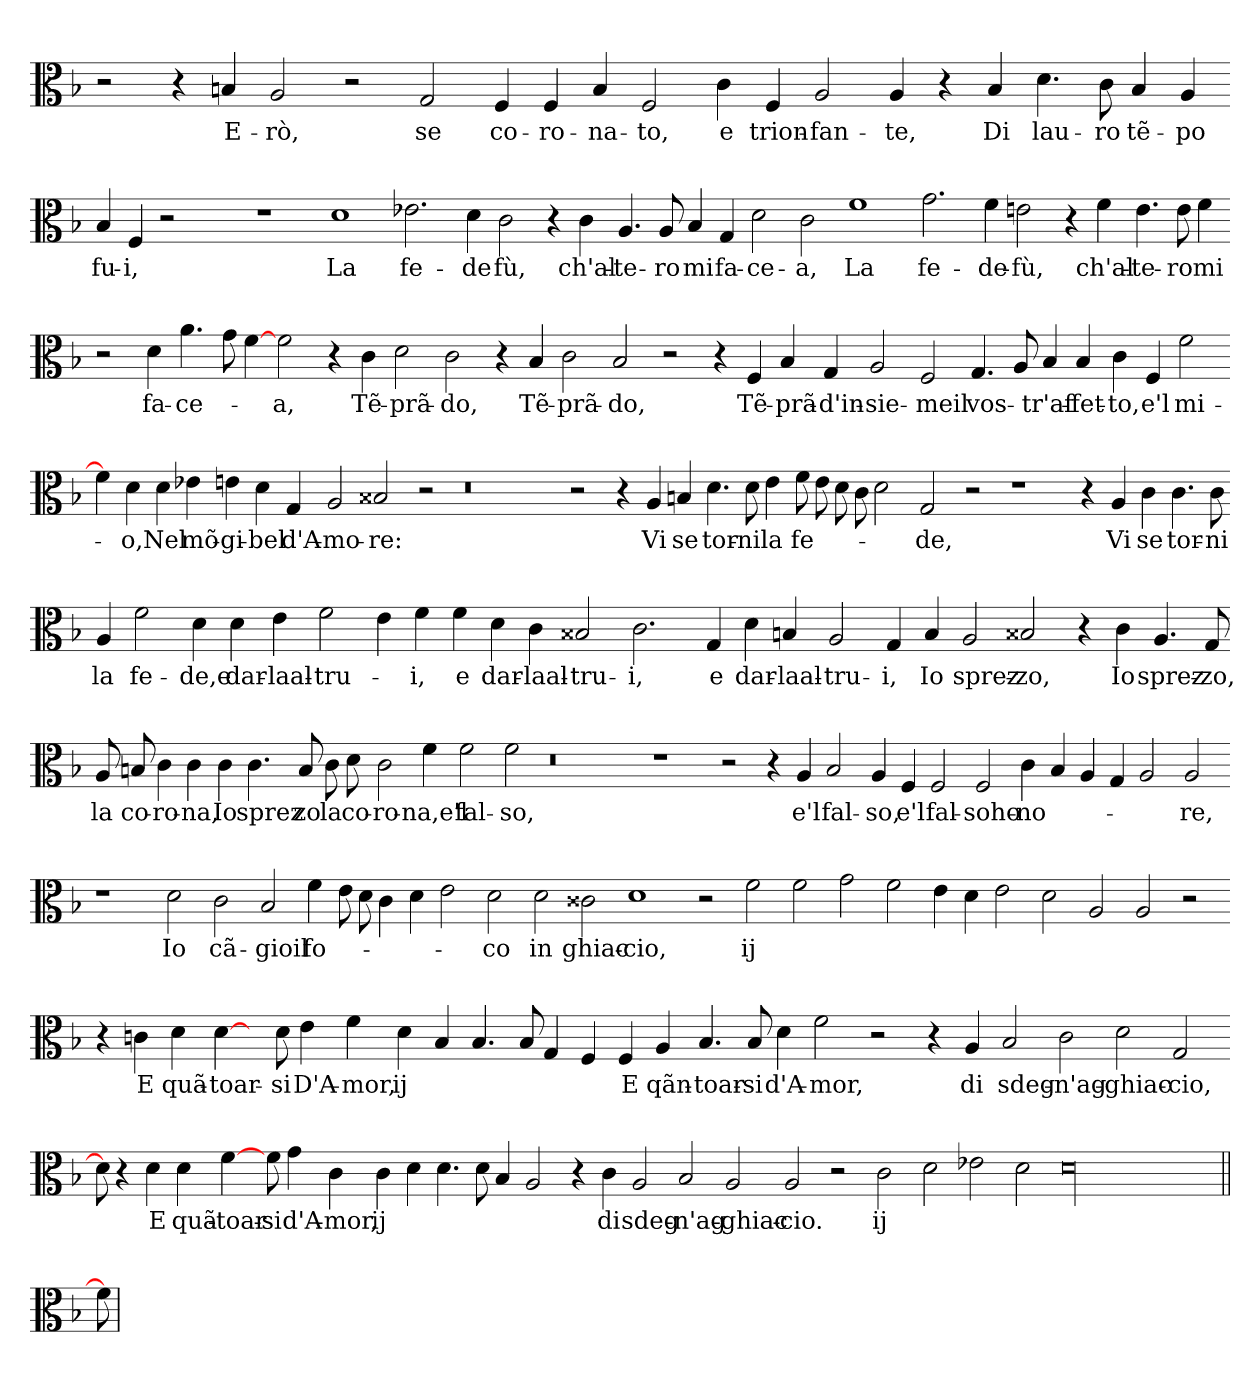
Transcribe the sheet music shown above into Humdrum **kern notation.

**kern	**text
*part1	*part1
*staff1	*staff1
*clefC3	*
*k[b-]	*
=	=
2r	.
4r	.
4B	E-
2A	rò,
2r	.
2G	se
4F	co-
4F	ro-
4B	na-
2F	to,
4c	e
4F	trion-
2A	fan-
4A	te,
4r	.
4B	Di
4.d	lau-
8c	ro
4B	tẽ-
4A	po
=-	=-
4B	fu-
4F	i,
2r	.
2ryy	.
1r	.
1d	La
2.e-X	fe-
4d	de
2c	fù,
4r	.
4c	ch'al-
4.A	te-
8A	ro
4B	mi
4G	fa-
2d	ce-
2c	a,
1f	La
2.g	fe-
4f	de-
2e	fù,
4r	.
4f	ch'al-
4.e	te-
8e	ro
4f	mi
=-	=-
2r	.
4d	fa-
4.a	ce-
8g	.
[4f	.
2f	a,
4r	.
4c	Tẽ-
2d	prã-
2c	do,
4r	.
4B	Tẽ-
2c	prã-
2B	do,
2r	.
4r	.
4F	Tẽ-
4B	prã-
4G	d'in-
2A	sie-
2F	meil
4.G	vos-
8A	.
4B	tr'af-
4B	fet-
4c	to,
4F	e'l
2f	mi-
=-	=-
4f]	.
4d	o,
4d	Nel
4e-X	mõ-
4e	gi-
4d	bel
4G	d'A-
2A	mo-
2B##X	re:
2r	.
0r	.
2r	.
4r	.
4A	Vi
4B	se
4.d	tor-
8d	ni
4e	la
8f	fe-
8e	.
8d	.
8c\	.
2d	.
2G	de,
2r	.
1r	.
4r	.
4A	Vi
4c	se
4.c	tor-
8c	ni
=-	=-
4A	la
2f	fe-
4d	de,e
4d	dar-
4e	laal-
2f	tru-
4e	.
4f	i,
4f	e
4d	dar-
4c	laal-
2B##X	tru-
2.c	i,
4G	e
4d	dar-
4B	laal-
2A	tru-
4G	i,
4B	Io
2A	sprez-
2B##X	zo,
4r	.
4c	Io
4.A	sprez-
8G	zo,
=-	=-
8A	la
8B	co-
4c	ro-
4c	na,
4c	Io
4.c	sprez-
8B	zo
8c	la
8d	co-
2c	ro-
4f	na,e'l
2f	fal-
2f	so,
0r	.
1r	.
2r	.
4r	.
4A	e'l
2B	fal-
4A	so,
4F	e'l
2F	fal-
2F	soho-
4c	no-
4B	.
4A	.
4G	.
2A	.
2A	re,
=-	=-
1r	.
2d	Io
2c	cã-
2B	gioil
4f	fo-
8e	.
8d	.
4c	.
4d	.
2e	.
2d	co
2d	in
2c##X	ghiac-
1d	cio,
2r	.
2f	ij
2f	.
2g	.
2f	.
4e	.
4d	.
2e	.
2d	.
2A	.
2A	.
2r	.
=-	=-
4r	.
4c	E
4d	quã-
[4d	toar-
8ryy	.
8d	si
4e	D'A-
4f	mor,
4d	ij
4B	.
4.B	.
8B	.
4G	.
4F	.
4F	E
4A	qãn-
4.B	toar-
8B	si
4d	d'A-
2f	mor,
2r	.
4r	.
4A	di
2B	sdeg-
2c	n'ag-
2d	ghiac-
2G	cio,
=-	=-
8d]	.
4r	.
4d	E
4d	quã-
[4f	toar-
8f	si
4g	d'A-
4c	mor,
4c	ij
4d	.
4.d	.
8d	.
4B	.
2A	.
4r	.
4c	di
2A	sdeg-
2B	n'ag-
2A	ghiac-
2A	cio.
2r	.
2c	ij
2d	.
2e-X	.
2d	.
00d	.
=1||	=1||
8f]	.
=	=
*-	*-
